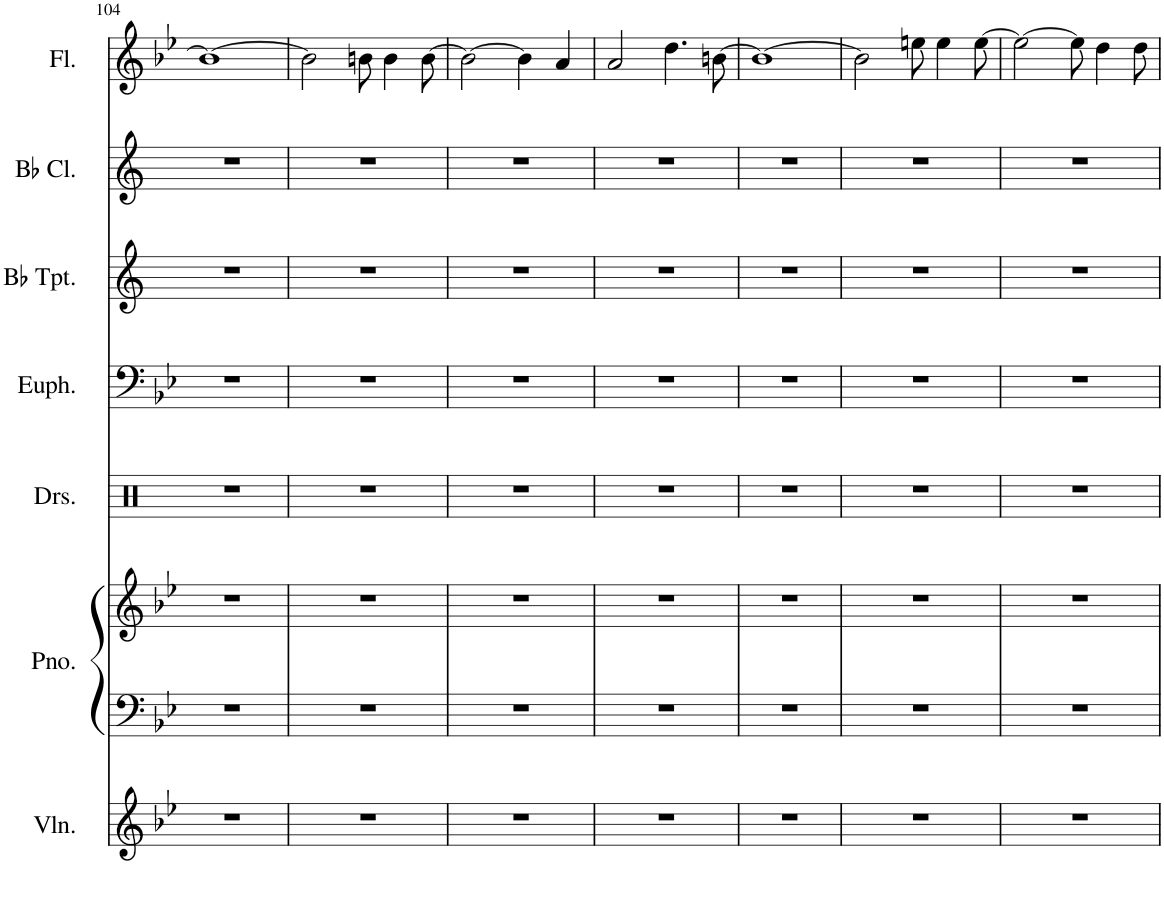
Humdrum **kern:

**kern	**kern	**kern	**kern	**kern	**kern	**kern	**kern
*part7	*part6	*part6	*part5	*part4	*part3	*part2	*part1
*staff8	*staff7	*staff6	*staff5	*staff4	*staff3	*staff2	*staff1
*I"Violin	*I"Piano	*	*I"Drumset	*I"Euphonium	*I"Bb Trumpet	*I"Bb Clarinet	*I"Flute
*I'Vln.	*I'Pno.	*	*I'Drs.	*I'Euph.	*I'Bb Tpt.	*I'Bb Cl.	*I'Fl.
!!LO:PB:g=z
*clefG2	*clefF4	*clefG2	*clefX	*clefF4	*clefG2	*clefG2	*clefG2
*	*	*	*	*	*ITrd1c2	*ITrd1c2	*
*k[b-e-]	*k[b-e-]	*k[b-e-]	*k[]	*k[b-e-]	*k[]	*k[]	*k[b-e-]
*M4/4	*M4/4	*M4/4	*M4/4	*M4/4	*M4/4	*M4/4	*M4/4
=104	=104	=104	=104	=104	=104	=104	=104
1r	1r	1r	1r	1r	1r	1r	1b_
=105	=105	=105	=105	=105	=105	=105	=105
1r	1r	1r	1r	1r	1r	1r	2b\]
.	.	.	.	.	.	.	8bn\
.	.	.	.	.	.	.	4b\
.	.	.	.	.	.	.	[8b\
=106	=106	=106	=106	=106	=106	=106	=106
1r	1r	1r	1r	1r	1r	1r	2b\_
.	.	.	.	.	.	.	4b\]
.	.	.	.	.	.	.	4a/
=107	=107	=107	=107	=107	=107	=107	=107
1r	1r	1r	1r	1r	1r	1r	2a/
.	.	.	.	.	.	.	4.dd\
.	.	.	.	.	.	.	[8bn\
=108	=108	=108	=108	=108	=108	=108	=108
1r	1r	1r	1r	1r	1r	1r	1b_
=109	=109	=109	=109	=109	=109	=109	=109
1r	1r	1r	1r	1r	1r	1r	2b\]
.	.	.	.	.	.	.	8een\
.	.	.	.	.	.	.	4ee\
.	.	.	.	.	.	.	[8ee\
=110	=110	=110	=110	=110	=110	=110	=110
1r	1r	1r	1r	1r	1r	1r	2ee\_
.	.	.	.	.	.	.	8ee\]
.	.	.	.	.	.	.	4dd\
.	.	.	.	.	.	.	8dd\
=	=	=	=	=	=	=	=
*-	*-	*-	*-	*-	*-	*-	*-
